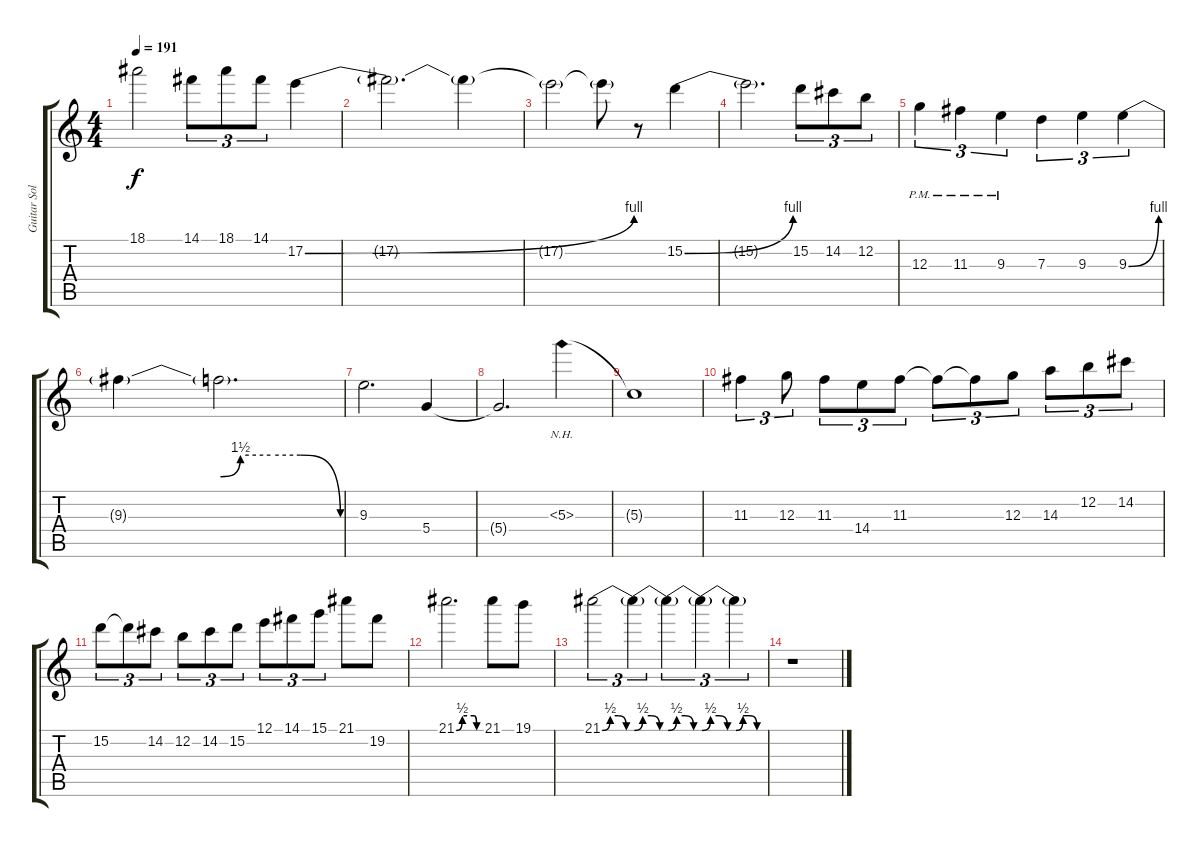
\track ("Guitar Solo" "Guitar Sol") {instrument distortionguitar}
\staff {score tabs}
\tuning (E4 B3 G3 D3 A2 E2) {hide}
\ts (4 4)
\tempo 191
\clef g2
\ks c
18.1{t}.2{dy f} 14.1.8{tu (3 2)} 18.1.8{tu (3 2)} 14.1.8{tu (3 2)} 17.2{be (bend 0 0 60 4)}.4 |
17.2{t}.2{d} 17.2{t}.4 |
17.2{t}.2 17.2{t}.8 r.8 15.2{be (bend 0 0 60 4)}.4 |
15.2{t}.2{d} 15.2.8{tu (3 2)} 14.2.8{tu (3 2)} 12.2.8{tu (3 2)} |
12.3{pm}.4{tu (3 2)} 11.3{pm}.4{tu (3 2)} 9.3{pm}.4{tu (3 2)} 7.3.4{tu (3 2)} 9.3.4{tu (3 2)} 9.3{be (bend 0 0 60 4)}.4{tu (3 2)} |
9.3{t}.4 9.3{be (custom 0 2 10 6 25 6 40 6 60 0) t}.2{d} |
9.3.2{d} 5.4.4 |
5.4{t}.2{d} 5.3{nh}.4 |
5.3{t}.1 |
11.3.4{tu (3 2)} 12.3.8{tu (3 2)} 11.3.8{tu (3 2)} 14.4.8{tu (3 2)} 11.3.8{tu (3 2)} 11.3{t}.8{tu (3 2)} 11.3{t}.8{tu (3 2)} 12.3.8{tu (3 2)} 14.3.8{tu (3 2)} 12.2.8{tu (3 2)} 14.2.8{tu (3 2)} |
15.2.8{tu (3 2)} 15.2{t}.8{tu (3 2)} 14.2.8{tu (3 2)} 12.2.8{tu (3 2)} 14.2.8{tu (3 2)} 15.2.8{tu (3 2)} 12.1.8{tu (3 2)} 14.1.8{tu (3 2)} 15.1.8{tu (3 2)} 21.1.8 19.2.8 |
21.1{be (custom 0 0 15 2 44 2 50 0 60 0)}.2{d} 21.1.8 19.1.8 |
21.1{be (custom 0 0 15 2 30 2 45 0 60 0)}.2{tu (3 2)} 21.1{be (custom 0 0 15 2 30 2 45 0 60 0) t}.4{tu (3 2)} 21.1{be (custom 0 0 15 2 30 2 45 0 60 0) t}.4{tu (3 2)} 21.1{be (custom 0 0 15 2 30 2 45 0 60 0) t}.4{tu (3 2)} 21.1{be (custom 0 0 15 2 30 2 45 0 60 0) t}.4{tu (3 2)} |
r.1
